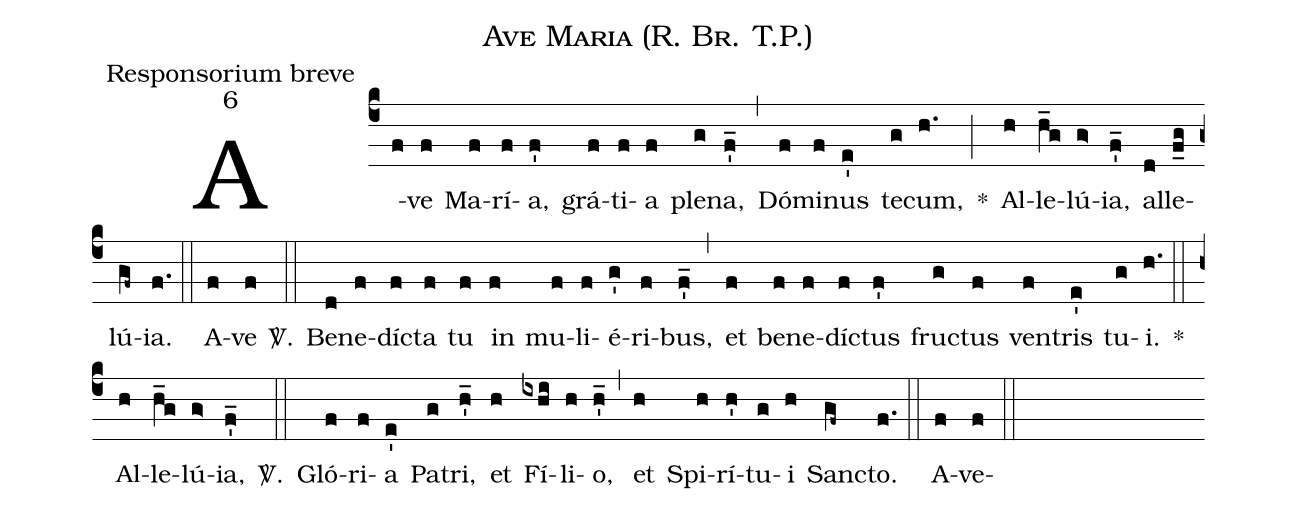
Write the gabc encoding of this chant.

name:Ave Maria (R. Br. T.P.);
office-part:Responsorium breve;
mode:6;
%%
(c4) A(f)ve(f) Ma(f)rí(f)a,(f') grá(f)ti(f)a(f) ple(g)na,(f'_) (,) Dó(f)mi(f)nus(e') te(g)cum,(h.) *(;) Al(h)le(h_g)lú(g>)ia,(f'_) al(d)le(f_g)lú(gf~)ia.(f.) (::) A(f)ve(f) <sp>V/</sp>.(::) Be(d)ne(f)díc(f)ta(f) tu(f) in(f) mu(f)li(f)é(g')ri(f)bus,(f'_) (,) et(f) be(f)ne(f)díc(f)tus(f') fruc(g)tus(f) ven(f)tris(e') tu(g)i.(h.) *(::) Al(h)le(h_g)lú(g>)ia,(f'_)  <sp>V/</sp>.(::) Gló(f)ri(f)a(e') Pa(g)tri,(h'_) et(h) Fí(ixhi)li(h)o,(h'_) (,) et(h) Spi(h)rí(h')tu(g)i(h) Sanc(gf~)to.(f.) (::) A(f)ve(f)(::)
